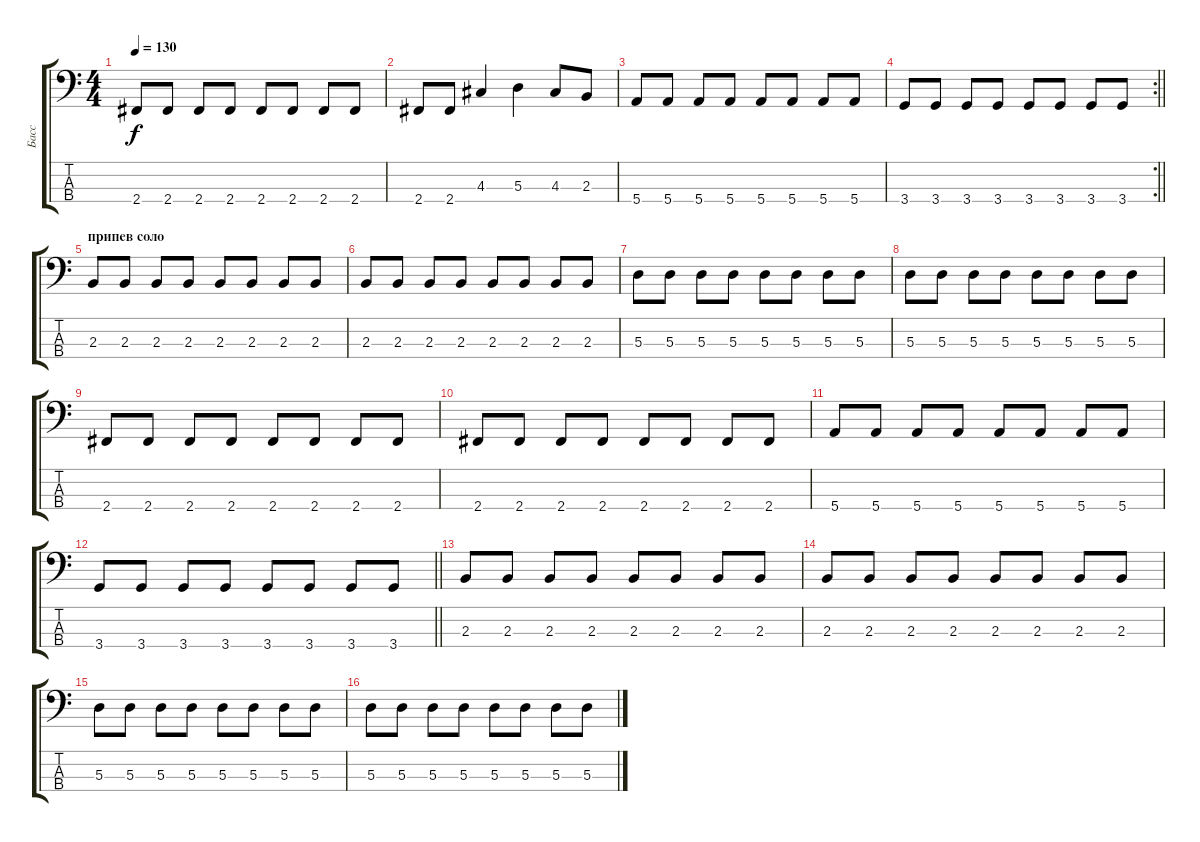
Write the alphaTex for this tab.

\track ("Басс" "Басс") {instrument electricbassfinger}
\staff {score tabs}
\tuning (G2 D2 A1 E1) {hide}
\ts (4 4)
\tempo 130
\clef f4
\ks c
2.4.8{dy f} 2.4.8 2.4.8 2.4.8 2.4.8 2.4.8 2.4.8 2.4.8 |
2.4.8 2.4.8 4.3.4 5.3.4 4.3.8 2.3.8 |
5.4.8 5.4.8 5.4.8 5.4.8 5.4.8 5.4.8 5.4.8 5.4.8 |
\rc 2
\barLineRight lightlight
3.4.8 3.4.8 3.4.8 3.4.8 3.4.8 3.4.8 3.4.8 3.4.8 |
\section ("" "припев соло")
2.3.8 2.3.8 2.3.8 2.3.8 2.3.8 2.3.8 2.3.8 2.3.8 |
2.3.8 2.3.8 2.3.8 2.3.8 2.3.8 2.3.8 2.3.8 2.3.8 |
5.3.8 5.3.8 5.3.8 5.3.8 5.3.8 5.3.8 5.3.8 5.3.8 |
5.3.8 5.3.8 5.3.8 5.3.8 5.3.8 5.3.8 5.3.8 5.3.8 |
2.4.8 2.4.8 2.4.8 2.4.8 2.4.8 2.4.8 2.4.8 2.4.8 |
2.4.8 2.4.8 2.4.8 2.4.8 2.4.8 2.4.8 2.4.8 2.4.8 |
5.4.8 5.4.8 5.4.8 5.4.8 5.4.8 5.4.8 5.4.8 5.4.8 |
\barLineRight lightlight
3.4.8 3.4.8 3.4.8 3.4.8 3.4.8 3.4.8 3.4.8 3.4.8 |
2.3.8 2.3.8 2.3.8 2.3.8 2.3.8 2.3.8 2.3.8 2.3.8 |
2.3.8 2.3.8 2.3.8 2.3.8 2.3.8 2.3.8 2.3.8 2.3.8 |
5.3.8 5.3.8 5.3.8 5.3.8 5.3.8 5.3.8 5.3.8 5.3.8 |
5.3.8 5.3.8 5.3.8 5.3.8 5.3.8 5.3.8 5.3.8 5.3.8
